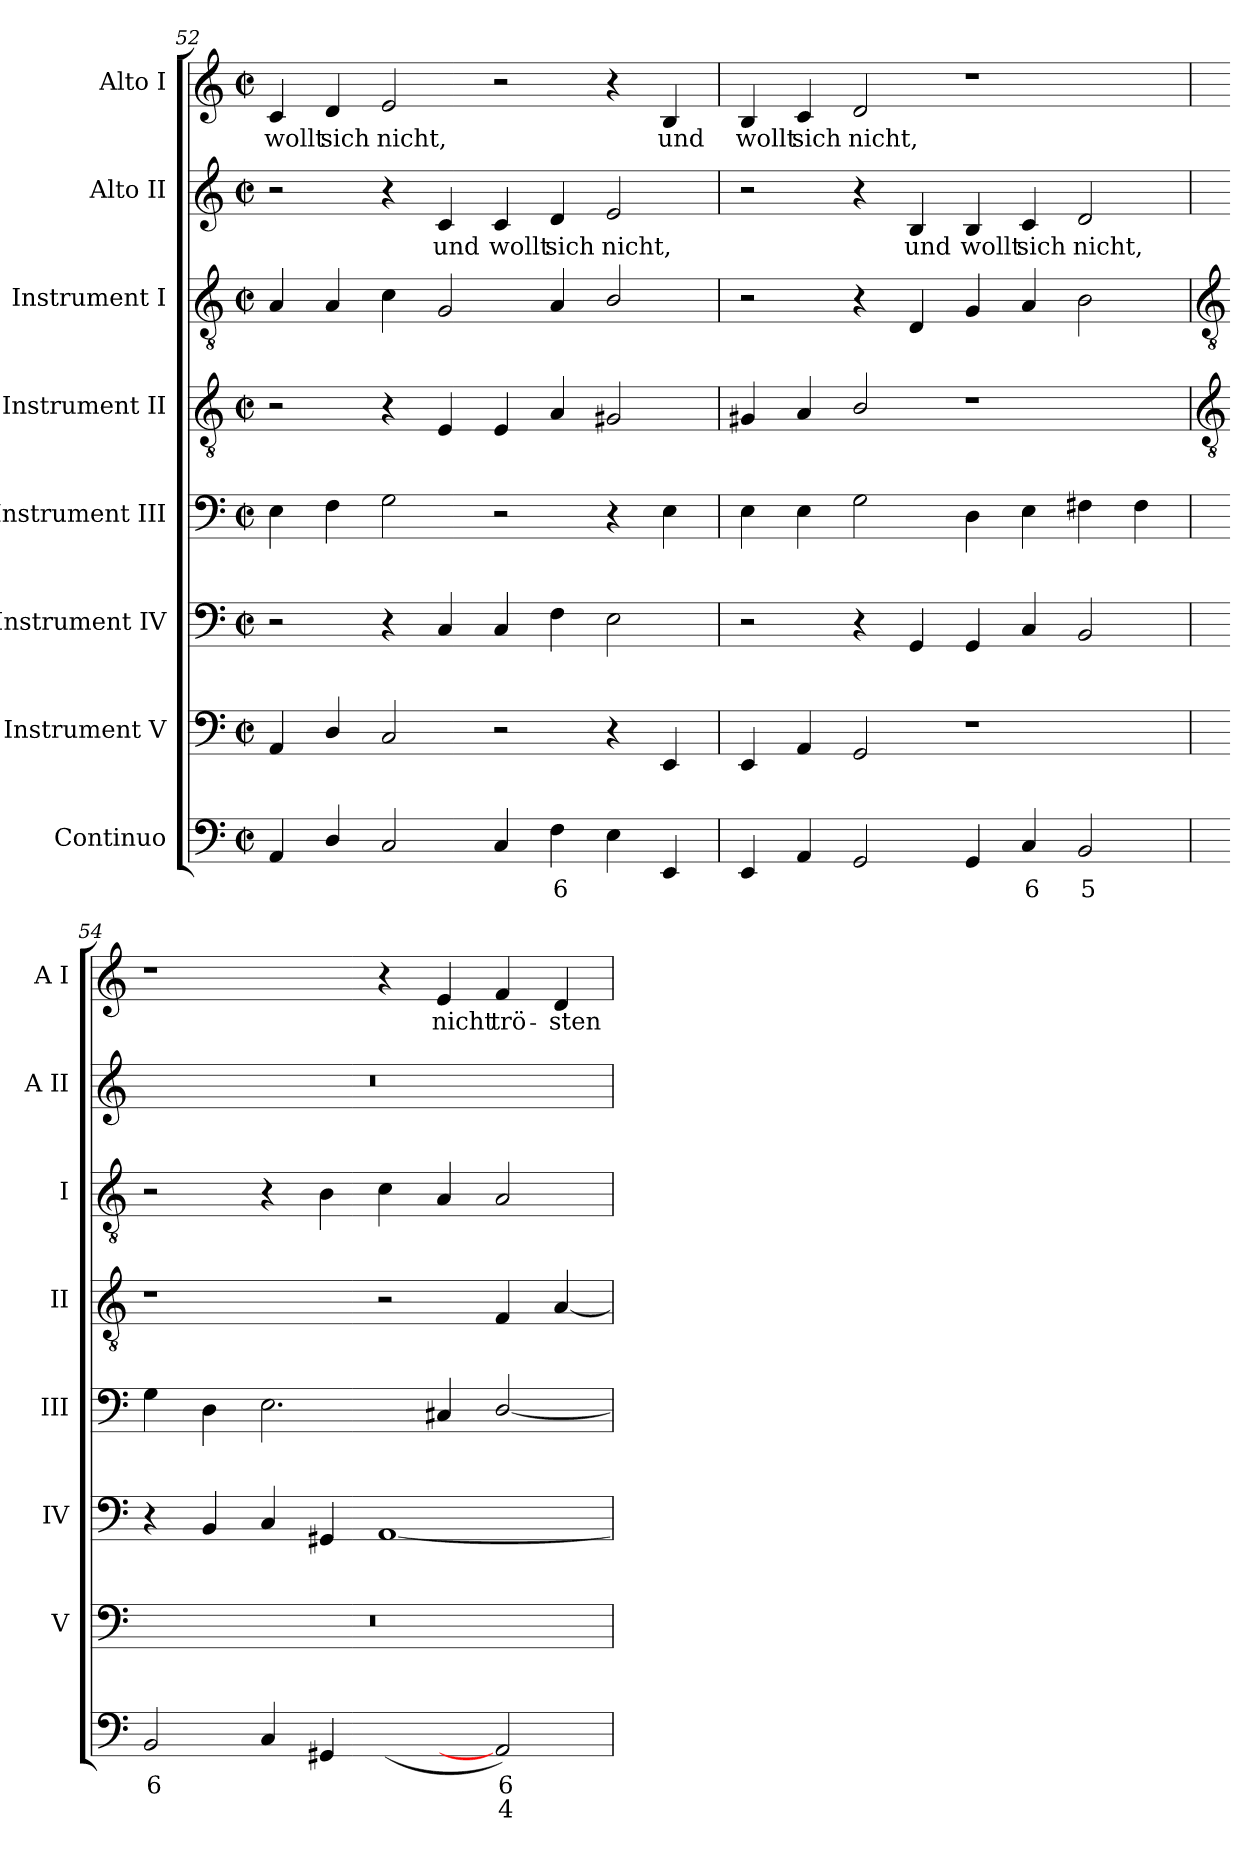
**kern	**text	**text	**kern	**kern	**kern	**kern	**kern	**kern	**text	**kern	**text
*part8	*part8	*part8	*part7	*part6	*part5	*part4	*part3	*part2	*part2	*part1	*part1
*staff8	*staff8	*staff8	*staff7	*staff6	*staff5	*staff4	*staff3	*staff2	*staff2	*staff1	*staff1
*I"Continuo	*	*	*I"Instrument V	*I"Instrument IV	*I"Instrument III	*I"Instrument II	*I"Instrument I	*I"Alto II	*	*I"Alto I	*
*	*	*	*I'V	*I'IV	*I'III	*I'II	*I'I	*I'A II	*	*I'A I	*
*clefF4	*	*	*clefF4	*clefF4	*clefF4	*clefGv2	*clefGv2	*clefG2	*	*clefG2	*
*k[]	*	*	*k[]	*k[]	*k[]	*k[]	*k[]	*k[]	*	*k[]	*
*C:	*	*	*C:	*C:	*C:	*C:	*C:	*C:	*	*C:	*
*M4/2	*	*	*M4/2	*M4/2	*M4/2	*M4/2	*M4/2	*M4/2	*	*M4/2	*
*met(c|)	*	*	*met(c|)	*met(c|)	*met(c|)	*met(c|)	*met(c|)	*met(c|)	*	*met(c|)	*
=52	=52	=52	=52	=52	=52	=52	=52	=52	=52	=52	=52
!	!	!	!	!	!	!	!	!	!	!	!LO:LY:b
4AA	.	.	4AA	2r	4E	2r	4A	2r	.	4c	wollt
!	!	!	!	!	!	!	!	!	!	!	!LO:LY:b
4D/	.	.	4D/	.	4F	.	4A	.	.	4d	sich
!	!	!	!	!	!	!	!	!	!	!	!LO:LY:b
2C	.	.	2C	4r	2G	4r	4c	4r	.	2e	nicht,
!	!	!	!	!	!	!	!	!	!LO:LY:b	!	!
.	.	.	.	4C	.	4E	2G	4c	und	.	.
!	!	!	!	!	!	!	!	!	!LO:LY:b	!	!
4C	.	.	2r	4C	2r	4E	.	4c	wollt	2r	.
!	!LO:LY:b	!	!	!	!	!	!	!	!LO:LY:b	!	!
4F	6	.	.	4F	.	4A	4A	4d	sich	.	.
!	!	!	!	!	!	!	!	!	!LO:LY:b	!	!
4E	.	.	4r	2E	4r	2G#X	2B/	2e	nicht,	4r	.
!	!	!	!	!	!	!	!	!	!	!	!LO:LY:b
4EE	.	.	4EE	.	4E	.	.	.	.	4B	und
=53	=53	=53	=53	=53	=53	=53	=53	=53	=53	=53	=53
!	!	!	!	!	!	!	!	!	!	!	!LO:LY:b
4EE	.	.	4EE	2r	4E	4G#X	2r	2r	.	4B	wollt
!	!	!	!	!	!	!	!	!	!	!	!LO:LY:b
4AA	.	.	4AA	.	4E	4A	.	.	.	4c	sich
!	!	!	!	!	!	!	!	!	!	!	!LO:LY:b
2GG	.	.	2GG	4r	2G	2B/	4r	4r	.	2d	nicht,
!	!	!	!	!	!	!	!	!	!LO:LY:b	!	!
.	.	.	.	4GG	.	.	4D	4B	und	.	.
!	!	!	!	!	!	!	!	!	!LO:LY:b	!	!
4GG	.	.	1r	4GG	4D	1r	4G	4B	wollt	1r	.
!	!LO:LY:b	!	!	!	!	!	!	!	!LO:LY:b	!	!
4C	6	.	.	4C	4E	.	4A	4c	sich	.	.
!	!LO:LY:b	!	!	!	!	!	!	!	!LO:LY:b	!	!
2BB	5	.	.	2BB	4F#X	.	2B	2d	nicht,	.	.
.	.	.	.	.	4F#	.	.	.	.	.	.
!!LO:LB:g=z
=54	=54	=54	=54	=54	=54	=54	=54	=54	=54	=54	=54
*	*	*	*	*	*	*clefGv2	*clefGv2	*	*	*	*
!	!LO:LY:b	!	!	!	!	!	!	!	!	!	!
2BB	6	.	0r	4r	4G	1r	2r	0r	.	1r	.
.	.	.	.	4BB	4D	.	.	.	.	.	.
4C	.	.	.	4C	2.E	.	4r	.	.	.	.
4GG#X	.	.	.	4GG#X	.	.	4B	.	.	.	.
(<[4AAyy	.	.	.	[1AA	.	2r	4c	.	.	4r	.
!	!	!	!	!	!	!	!	!	!	!	!LO:LY:b
4AAyy_	.	.	.	.	4C#X	.	4A	.	.	4e	nicht
!	!LO:LY:b	!LO:LY:b	!	!	!	!	!	!	!	!	!LO:LY:b
2AA])	6	4	.	.	[2D/	4F	2A	.	.	4f	trö-
!	!	!	!	!	!	!	!	!	!	!	!LO:LY:b
.	.	.	.	.	.	[4A	.	.	.	4d	-sten
=	=	=	=	=	=	=	=	=	=	=	=
*-	*-	*-	*-	*-	*-	*-	*-	*-	*-	*-	*-
